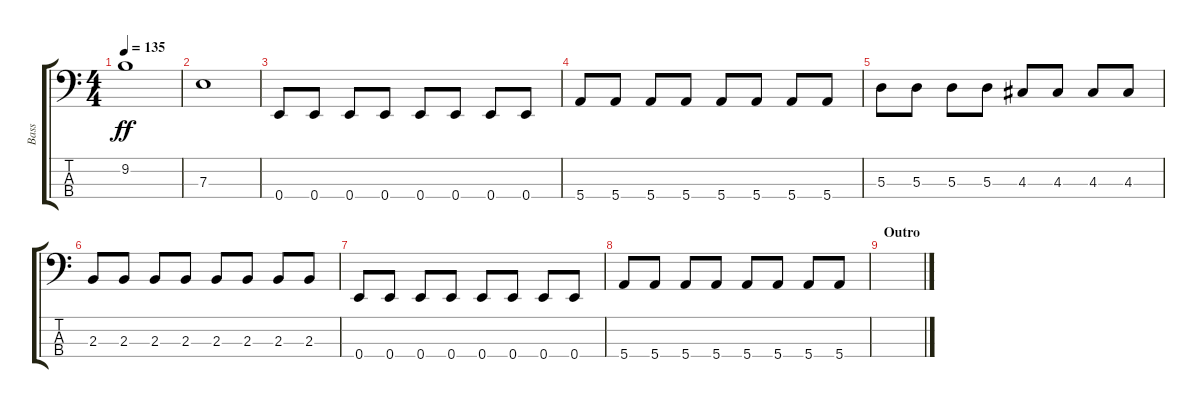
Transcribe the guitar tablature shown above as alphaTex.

\track ("Bass" "Bass") {instrument electricbasspick}
\staff {score tabs}
\tuning (G2 D2 A1 E1) {hide}
\ts (4 4)
\tempo 135
\clef f4
\ks c
9.2.1{dy ff} |
7.3.1 |
0.4.8 0.4.8 0.4.8 0.4.8 0.4.8 0.4.8 0.4.8 0.4.8 |
5.4.8 5.4.8 5.4.8 5.4.8 5.4.8 5.4.8 5.4.8 5.4.8 |
5.3.8 5.3.8 5.3.8 5.3.8 4.3.8 4.3.8 4.3.8 4.3.8 |
2.3.8 2.3.8 2.3.8 2.3.8 2.3.8 2.3.8 2.3.8 2.3.8 |
0.4.8 0.4.8 0.4.8 0.4.8 0.4.8 0.4.8 0.4.8 0.4.8 |
5.4.8 5.4.8 5.4.8 5.4.8 5.4.8 5.4.8 5.4.8 5.4.8 |
\section ("" "Outro")
